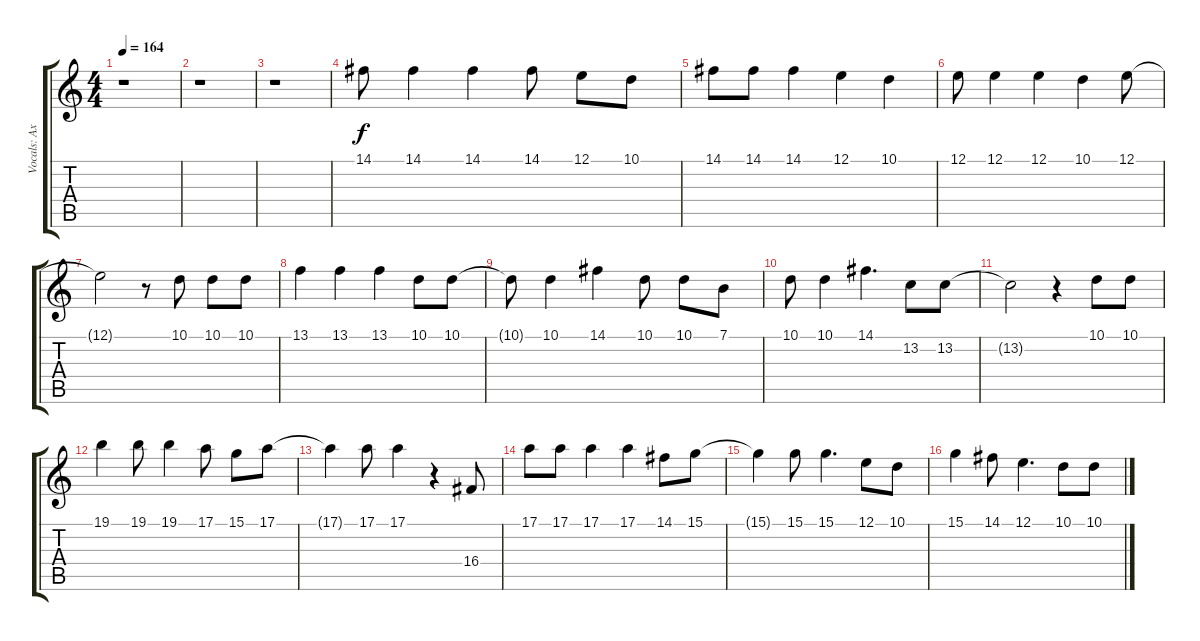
\track ("Vocals: Axl Rose" "Vocals: Ax") {instrument lead2sawtooth}
\staff {score tabs}
\tuning (E4 B3 G3 D3 A2 E2) {hide}
\ts (4 4)
\tempo 164
\clef g2
\ks c
r.1{dy f} |
r.1 |
r.1 |
14.1.8 14.1.4 14.1.4 14.1.8 12.1.8 10.1.8 |
14.1.8 14.1.8 14.1.4 12.1.4 10.1.4 |
12.1.8 12.1.4 12.1.4 10.1.4 12.1.8 |
12.1{t}.2 r.8 10.1.8 10.1.8 10.1.8 |
13.1.4 13.1.4 13.1.4 10.1.8 10.1.8 |
10.1{t}.8 10.1.4 14.1.4 10.1.8 10.1.8 7.1.8 |
10.1.8 10.1.4 14.1.4{d} 13.2.8 13.2.8 |
13.2{t}.2 r.4 10.1.8 10.1.8 |
19.1.4 19.1.8 19.1.4 17.1.8 15.1.8 17.1.8 |
17.1{t}.4 17.1.8 17.1.4 r.4 16.4.8 |
17.1.8 17.1.8 17.1.4 17.1.4 14.1.8 15.1.8 |
15.1{t}.4 15.1.8 15.1.4{d} 12.1.8 10.1.8 |
15.1.4 14.1.8 12.1.4{d} 10.1.8 10.1.8
